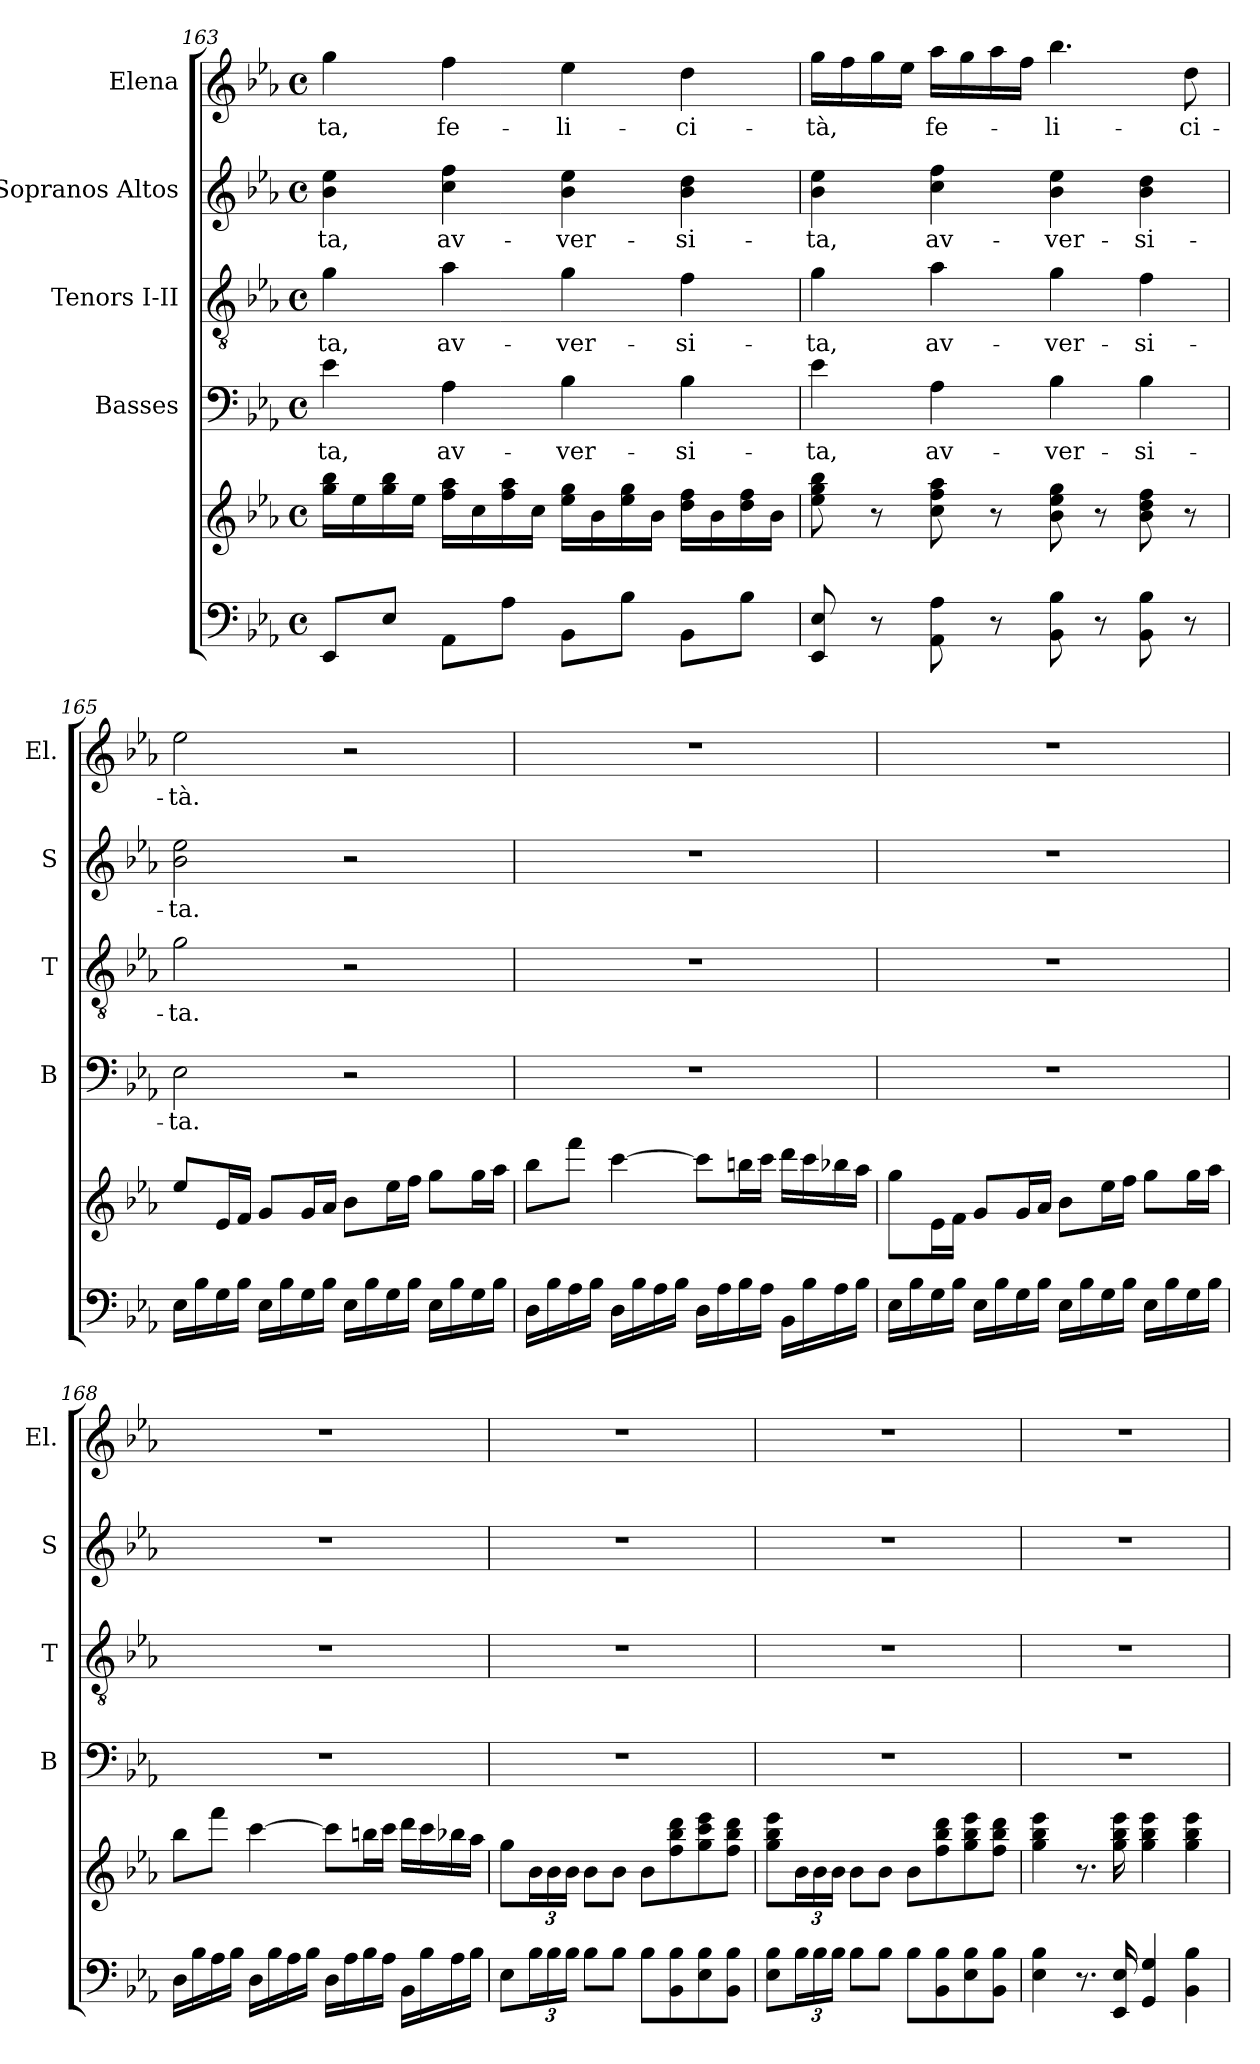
**kern	**kern	**kern	**text	**kern	**text	**kern	**text	**kern	**text
*part5	*part5	*part4	*part4	*part3	*part3	*part2	*part2	*part1	*part1
*staff6	*staff5	*staff4	*staff4	*staff3	*staff3	*staff2	*staff2	*staff1	*staff1
*	*	*I"Basses	*	*I"Tenors I-II	*	*I"Sopranos Altos	*	*I"Elena	*
*	*	*I'B	*	*I'T	*	*I'S	*	*I'El.	*
*clefF4	*clefG2	*clefF4	*	*clefGv2	*	*clefG2	*	*clefG2	*
*k[b-e-a-]	*k[b-e-a-]	*k[b-e-a-]	*	*k[b-e-a-]	*	*k[b-e-a-]	*	*k[b-e-a-]	*
*E-:	*E-:	*E-:	*	*E-:	*	*E-:	*	*E-:	*
*M4/4	*M4/4	*M4/4	*	*M4/4	*	*M4/4	*	*M4/4	*
*met(c)	*met(c)	*met(c)	*	*met(c)	*	*met(c)	*	*met(c)	*
=163	=163	=163	=163	=163	=163	=163	=163	=163	=163
!	!	!	!LO:LY:b	!	!LO:LY:b	!	!LO:LY:b	!	!LO:LY:b
8EE-/L	16gg\ 16bb-\LL	4e-\	-ta,	4g\	-ta,	4b-\ 4ee-\	-ta,	4gg\	-ta,
.	16ee-\	.	.	.	.	.	.	.	.
8E-/J	16gg\ 16bb-\	.	.	.	.	.	.	.	.
.	16ee-\JJ	.	.	.	.	.	.	.	.
!	!	!	!LO:LY:b	!	!LO:LY:b	!	!LO:LY:b	!	!LO:LY:b
8AA-\L	16ff\ 16aa-\LL	4A-\	av-	4a-\	av-	4cc\ 4ff\	av-	4ff\	fe-
.	16cc\	.	.	.	.	.	.	.	.
8A-\J	16ff\ 16aa-\	.	.	.	.	.	.	.	.
.	16cc\JJ	.	.	.	.	.	.	.	.
!	!	!	!LO:LY:b	!	!LO:LY:b	!	!LO:LY:b	!	!LO:LY:b
8BB-\L	16ee-\ 16gg\LL	4B-\	-ver-	4g\	-ver-	4b-\ 4ee-\	-ver-	4ee-\	-li-
.	16b-\	.	.	.	.	.	.	.	.
8B-\J	16ee-\ 16gg\	.	.	.	.	.	.	.	.
.	16b-\JJ	.	.	.	.	.	.	.	.
!	!	!	!LO:LY:b	!	!LO:LY:b	!	!LO:LY:b	!	!LO:LY:b
8BB-\L	16dd\ 16ff\LL	4B-\	-si-	4f\	-si-	4b-\ 4dd\	-si-	4dd\	-ci-
.	16b-\	.	.	.	.	.	.	.	.
8B-\J	16dd\ 16ff\	.	.	.	.	.	.	.	.
.	16b-\JJ	.	.	.	.	.	.	.	.
=164	=164	=164	=164	=164	=164	=164	=164	=164	=164
!	!	!	!LO:LY:b	!	!LO:LY:b	!	!LO:LY:b	!	!LO:LY:b
8EE-/ 8E-/	8ee-\ 8gg\ 8bb-\	4e-\	-ta,	4g\	-ta,	4b-\ 4ee-\	-ta,	16gg\LL	-tà,
.	.	.	.	.	.	.	.	16ff\	.
8r	8r	.	.	.	.	.	.	16gg\	.
.	.	.	.	.	.	.	.	16ee-\JJ	.
!	!	!	!LO:LY:b	!	!LO:LY:b	!	!LO:LY:b	!	!LO:LY:b
8AA-\ 8A-\	8cc\ 8ff\ 8aa-\	4A-\	av-	4a-\	av-	4cc\ 4ff\	av-	16aa-\LL	fe-
.	.	.	.	.	.	.	.	16gg\	.
8r	8r	.	.	.	.	.	.	16aa-\	.
.	.	.	.	.	.	.	.	16ff\JJ	.
!	!	!	!LO:LY:b	!	!LO:LY:b	!	!LO:LY:b	!	!LO:LY:b
8BB-\ 8B-\	8b-\ 8ee-\ 8gg\	4B-\	-ver-	4g\	-ver-	4b-\ 4ee-\	-ver-	4.bb-\	-li-
8r	8r	.	.	.	.	.	.	.	.
!	!	!	!LO:LY:b	!	!LO:LY:b	!	!LO:LY:b	!	!
8BB-\ 8B-\	8b-\ 8dd\ 8ff\	4B-\	-si-	4f\	-si-	4b-\ 4dd\	-si-	.	.
!	!	!	!	!	!	!	!	!	!LO:LY:b
8r	8r	.	.	.	.	.	.	8dd\	-ci-
!!LO:LB:g=z
=165	=165	=165	=165	=165	=165	=165	=165	=165	=165
!	!	!	!LO:LY:b	!	!LO:LY:b	!	!LO:LY:b	!	!LO:LY:b
16E-\LL	8ee-/L	2E-\	-ta.	2g\	-ta.	2b-\ 2ee-\	-ta.	2ee-\	-tà.
16B-\	.	.	.	.	.	.	.	.	.
16G\	16e-/L	.	.	.	.	.	.	.	.
16B-\JJ	16f/JJ	.	.	.	.	.	.	.	.
16E-\LL	8g/L	.	.	.	.	.	.	.	.
16B-\	.	.	.	.	.	.	.	.	.
16G\	16g/L	.	.	.	.	.	.	.	.
16B-\JJ	16a-/JJ	.	.	.	.	.	.	.	.
16E-\LL	8b-\L	2r	.	2r	.	2r	.	2r	.
16B-\	.	.	.	.	.	.	.	.	.
16G\	16ee-\L	.	.	.	.	.	.	.	.
16B-\JJ	16ff\JJ	.	.	.	.	.	.	.	.
16E-\LL	8gg\L	.	.	.	.	.	.	.	.
16B-\	.	.	.	.	.	.	.	.	.
16G\	16gg\L	.	.	.	.	.	.	.	.
16B-\JJ	16aa-\JJ	.	.	.	.	.	.	.	.
!!LO:PB:g=z
=166	=166	=166	=166	=166	=166	=166	=166	=166	=166
16D\LL	8bb-\L	1r	.	1r	.	1r	.	1r	.
16B-\	.	.	.	.	.	.	.	.	.
16A-\	8fff\J	.	.	.	.	.	.	.	.
16B-\JJ	.	.	.	.	.	.	.	.	.
16D\LL	[4ccc\	.	.	.	.	.	.	.	.
16B-\	.	.	.	.	.	.	.	.	.
16A-\	.	.	.	.	.	.	.	.	.
16B-\JJ	.	.	.	.	.	.	.	.	.
16D\LL	8ccc\L]	.	.	.	.	.	.	.	.
16A-\	.	.	.	.	.	.	.	.	.
16B-\	16bbn\L	.	.	.	.	.	.	.	.
16A-\JJ	16ccc\JJ	.	.	.	.	.	.	.	.
16BB-\LL	16ddd\LL	.	.	.	.	.	.	.	.
16B-\	16ccc\	.	.	.	.	.	.	.	.
16A-\	16bb-X\	.	.	.	.	.	.	.	.
16B-\JJ	16aa-\JJ	.	.	.	.	.	.	.	.
=167	=167	=167	=167	=167	=167	=167	=167	=167	=167
16E-\LL	8gg\L	1r	.	1r	.	1r	.	1r	.
16B-\	.	.	.	.	.	.	.	.	.
16G\	16e-\L	.	.	.	.	.	.	.	.
16B-\JJ	16f\JJ	.	.	.	.	.	.	.	.
16E-\LL	8g/L	.	.	.	.	.	.	.	.
16B-\	.	.	.	.	.	.	.	.	.
16G\	16g/L	.	.	.	.	.	.	.	.
16B-\JJ	16a-/JJ	.	.	.	.	.	.	.	.
16E-\LL	8b-\L	.	.	.	.	.	.	.	.
16B-\	.	.	.	.	.	.	.	.	.
16G\	16ee-\L	.	.	.	.	.	.	.	.
16B-\JJ	16ff\JJ	.	.	.	.	.	.	.	.
16E-\LL	8gg\L	.	.	.	.	.	.	.	.
16B-\	.	.	.	.	.	.	.	.	.
16G\	16gg\L	.	.	.	.	.	.	.	.
16B-\JJ	16aa-\JJ	.	.	.	.	.	.	.	.
!!LO:LB:g=z
=168	=168	=168	=168	=168	=168	=168	=168	=168	=168
16D\LL	8bb-\L	1r	.	1r	.	1r	.	1r	.
16B-\	.	.	.	.	.	.	.	.	.
16A-\	8fff\J	.	.	.	.	.	.	.	.
16B-\JJ	.	.	.	.	.	.	.	.	.
16D\LL	[4ccc\	.	.	.	.	.	.	.	.
16B-\	.	.	.	.	.	.	.	.	.
16A-\	.	.	.	.	.	.	.	.	.
16B-\JJ	.	.	.	.	.	.	.	.	.
16D\LL	8ccc\L]	.	.	.	.	.	.	.	.
16A-\	.	.	.	.	.	.	.	.	.
16B-\	16bbn\L	.	.	.	.	.	.	.	.
16A-\JJ	16ccc\JJ	.	.	.	.	.	.	.	.
16BB-\LL	16ddd\LL	.	.	.	.	.	.	.	.
16B-\	16ccc\	.	.	.	.	.	.	.	.
16A-\	16bb-X\	.	.	.	.	.	.	.	.
16B-\JJ	16aa-\JJ	.	.	.	.	.	.	.	.
=169	=169	=169	=169	=169	=169	=169	=169	=169	=169
8E-\L	8gg\L	1r	.	1r	.	1r	.	1r	.
*Xbrackettup	*Xbrackettup	*	*	*	*	*	*	*	*
24B-\L	24b-\L	.	.	.	.	.	.	.	.
24B-\	24b-\	.	.	.	.	.	.	.	.
24B-\JJ	24b-\JJ	.	.	.	.	.	.	.	.
8B-\L	8b-\L	.	.	.	.	.	.	.	.
8B-\J	8b-\J	.	.	.	.	.	.	.	.
8B-\L	8b-\L	.	.	.	.	.	.	.	.
8BB-\ 8B-\	8ff\ 8bb-\ 8ddd\	.	.	.	.	.	.	.	.
8E-\ 8B-\	8gg\ 8ccc\ 8eee-\	.	.	.	.	.	.	.	.
8BB-\ 8B-\J	8ff\ 8bb-\ 8ddd\J	.	.	.	.	.	.	.	.
=170	=170	=170	=170	=170	=170	=170	=170	=170	=170
8E-\ 8B-\L	8gg\ 8bb-\ 8eee-\L	1r	.	1r	.	1r	.	1r	.
24B-\L	24b-\L	.	.	.	.	.	.	.	.
24B-\	24b-\	.	.	.	.	.	.	.	.
24B-\JJ	24b-\JJ	.	.	.	.	.	.	.	.
8B-\L	8b-\L	.	.	.	.	.	.	.	.
8B-\J	8b-\J	.	.	.	.	.	.	.	.
8B-\L	8b-\L	.	.	.	.	.	.	.	.
8BB-\ 8B-\	8ff\ 8bb-\ 8ddd\	.	.	.	.	.	.	.	.
8E-\ 8B-\	8gg\ 8bb-\ 8eee-\	.	.	.	.	.	.	.	.
8BB-\ 8B-\J	8ff\ 8bb-\ 8ddd\J	.	.	.	.	.	.	.	.
!!LO:PB:g=z
=171	=171	=171	=171	=171	=171	=171	=171	=171	=171
4E-\ 4B-\	4gg\ 4bb-\ 4eee-\	1r	.	1r	.	1r	.	1r	.
8.r	8.r	.	.	.	.	.	.	.	.
16EE-/ 16E-/	16gg\ 16bb-\ 16eee-\	.	.	.	.	.	.	.	.
4GG/ 4G/	4gg\ 4bb-\ 4eee-\	.	.	.	.	.	.	.	.
4BB-\ 4B-\	4gg\ 4bb-\ 4eee-\	.	.	.	.	.	.	.	.
=	=	=	=	=	=	=	=	=	=
*-	*-	*-	*-	*-	*-	*-	*-	*-	*-
